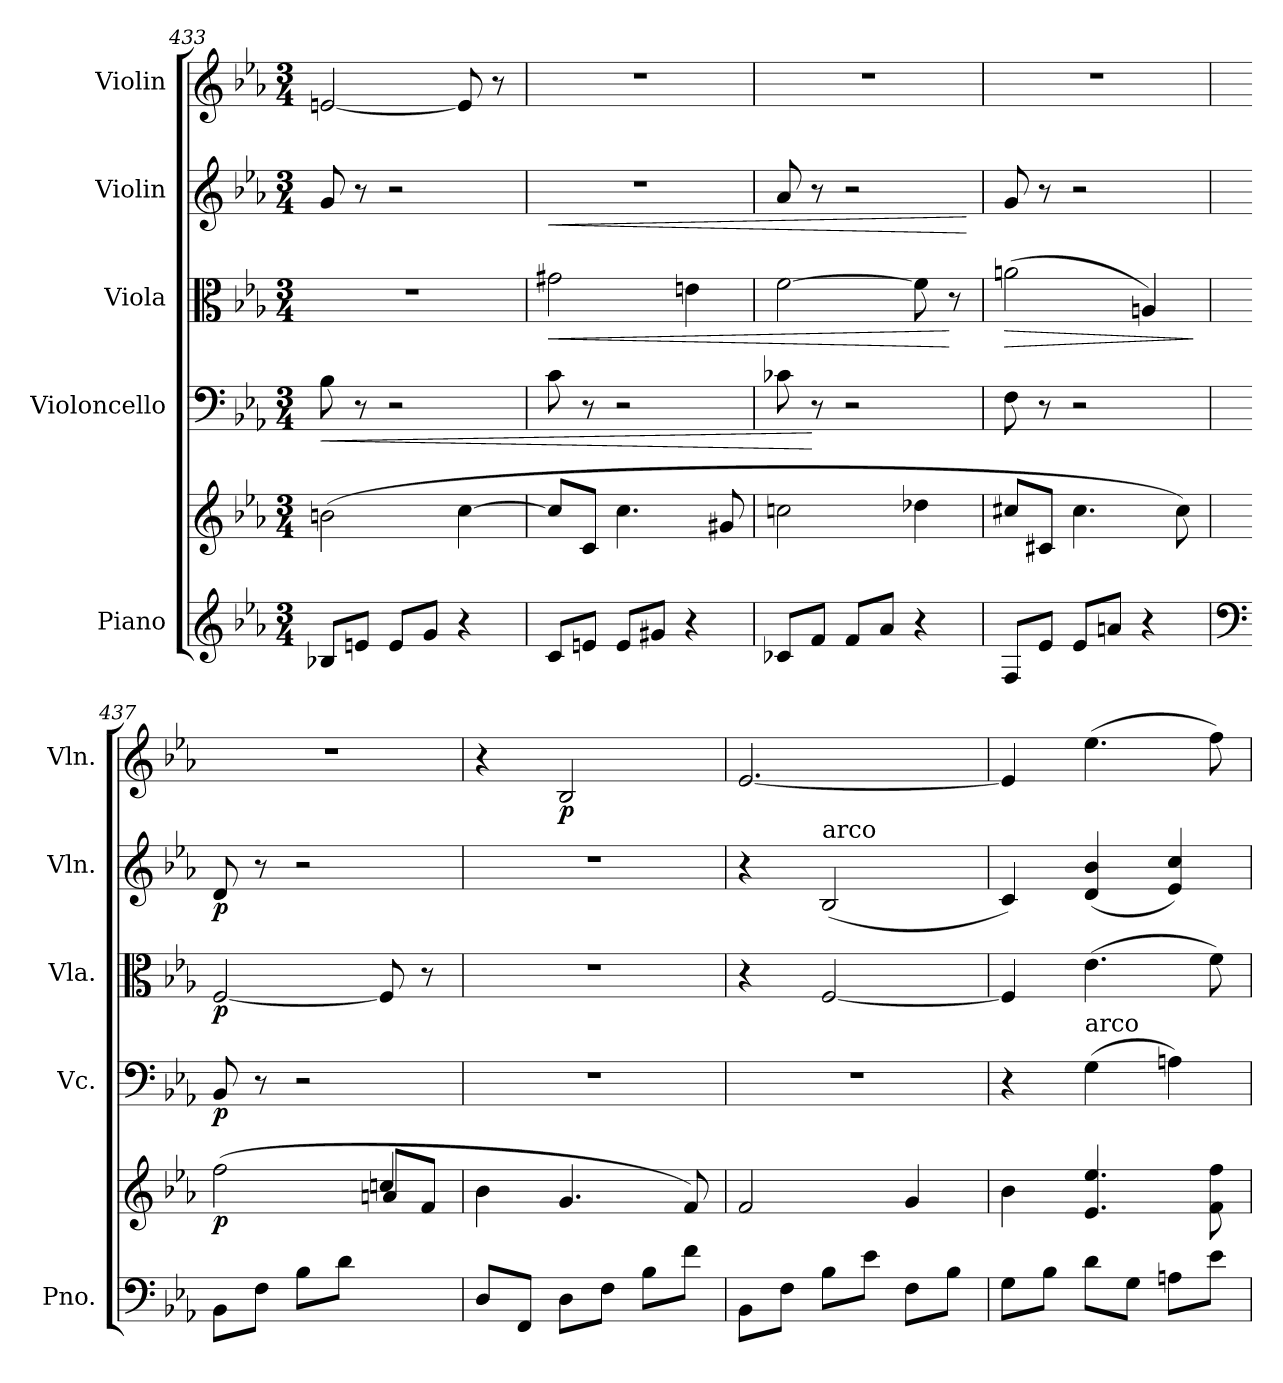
**kern	**kern	**dynam	**kern	**dynam	**kern	**dynam	**kern	**dynam	**kern	**dynam
*part5	*part5	*part5	*part4	*part4	*part3	*part3	*part2	*part2	*part1	*part1
*staff6	*staff5	*staff5/6	*staff4	*staff4	*staff3	*staff3	*staff2	*staff2	*staff1	*staff1
*I"Piano	*	*	*I"Violoncello	*	*I"Viola	*	*I"Violin	*	*I"Violin	*
*I'Pno.	*	*	*I'Vc.	*	*I'Vla.	*	*I'Vln.	*	*I'Vln.	*
*clefG2	*clefG2	*	*clefF4	*	*clefC3	*	*clefG2	*	*clefG2	*
*k[b-e-a-]	*k[b-e-a-]	*	*k[b-e-a-]	*	*k[b-e-a-]	*	*k[b-e-a-]	*	*k[b-e-a-]	*
*M3/4	*M3/4	*	*M3/4	*	*M3/4	*	*M3/4	*	*M3/4	*
=433	=433	=433	=433	=433	=433	=433	=433	=433	=433	=433
!	!	!	!	!LO:HP:b	!	!	!	!	!	!
8B-X/L	(2bn\	.	8B-\	<	2.r	.	8g/	.	[2en/	.
8en/J	.	.	8r	.	.	.	8r	.	.	.
8e/L	.	.	2r	.	.	.	2r	.	.	.
8g/J	.	.	.	.	.	.	.	.	.	.
4r	[4cc\	.	.	.	.	.	.	.	8e/]	.
.	.	.	.	.	.	.	.	.	8r	.
=434	=434	=434	=434	=434	=434	=434	=434	=434	=434	=434
!	!	!	!	!	!	!LO:HP:b	!	!LO:HP:b	!	!
8c/L	8cc/L]	.	8c\	.	2g#X\	<	2.r	<	2.r	.
8en/J	8c/J	.	8r	.	.	.	.	.	.	.
8e/L	4.cc\	.	2r	.	.	.	.	.	.	.
8g#X/J	.	.	.	.	.	.	.	.	.	.
4r	.	.	.	.	4en\	.	.	.	.	.
.	8g#X/	.	.	.	.	.	.	.	.	.
!!LO:LB:g=z
=435	=435	=435	=435	=435	=435	=435	=435	=435	=435	=435
8c-X/L	2ccn\	.	8c-X\	.	[2f\	.	8a-/	.	2.r	.
8f/J	.	.	8r	[	.	.	8r	.	.	.
8f/L	.	.	2r	.	.	.	2r	.	.	.
8a-/J	.	.	.	.	.	.	.	.	.	.
4r	4dd-X\	.	.	.	8f\]	.	.	.	.	.
.	.	.	.	.	8r	[	.	.	.	.
.	.	.	.	.	.	.	.	[	.	.
=436	=436	=436	=436	=436	=436	=436	=436	=436	=436	=436
!	!	!	!	!	!	!LO:HP:b	!	!	!	!
8F/L	8cc#X/L	.	8F\	.	(2an\	>	8g/	.	2.r	.
8e-/J	8c#X/J	.	8r	.	.	.	8r	.	.	.
8e-/L	4.cc#\	.	2r	.	.	.	2r	.	.	.
8an/J	.	.	.	.	.	.	.	.	.	.
4r	.	.	.	.	4An/)	.	.	.	.	.
.	8cc#\)	.	.	.	.	.	.	.	.	.
.	.	.	.	.	.	]	.	.	.	.
=437	=437	=437	=437	=437	=437	=437	=437	=437	=437	=437
*clefF4	*	*	*	*	*	*	*	*	*	*
*	*^	*	*	*	*	*	*	*	*	*
!	!	!	!LO:DY:b	!	!LO:DY:b	!	!LO:DY:b	!	!LO:DY:b	!	!
8BB-\L	(2ff\	2ryy	p	8BB-/	p	[2F/	p	8d/	p	2.r	.
8F\J	.	.	.	8r	.	.	.	8r	.	.	.
8B-\L	.	.	.	2r	.	.	.	2r	.	.	.
8d\J	.	.	.	.	.	.	.	.	.	.	.
4ryy	4ccn/	8an/L	.	.	.	8F/]	.	.	.	.	.
.	.	8f/J	.	.	.	8r	.	.	.	.	.
*	*v	*v	*	*	*	*	*	*	*	*	*
=438	=438	=438	=438	=438	=438	=438	=438	=438	=438	=438
8D/L	4b-\	.	2.r	.	2.r	.	2.r	.	4r	.
8FF/J	.	.	.	.	.	.	.	.	.	.
!	!	!	!	!	!	!	!	!	!	!LO:DY:b
8D\L	4.g/	.	.	.	.	.	.	.	2B-/	p
8F\J	.	.	.	.	.	.	.	.	.	.
8B-\L	.	.	.	.	.	.	.	.	.	.
8f\J	8f/)	.	.	.	.	.	.	.	.	.
=439	=439	=439	=439	=439	=439	=439	=439	=439	=439	=439
8BB-\L	2f/	.	2.r	.	4r	.	4r	.	[2.e-/	.
8F\J	.	.	.	.	.	.	.	.	.	.
!	!	!	!	!	!	!	!LO:TX:a:t=arco	!	!	!
8B-\L	.	.	.	.	[2F/	.	(2B-/	.	.	.
8e-\J	.	.	.	.	.	.	.	.	.	.
8F\L	4g/	.	.	.	.	.	.	.	.	.
8B-\J	.	.	.	.	.	.	.	.	.	.
!!LO:PB:g=z
=440	=440	=440	=440	=440	=440	=440	=440	=440	=440	=440
8G\L	4b-\	.	4r	.	4F/]	.	4c/)	.	4e-/]	.
8B-\J	.	.	.	.	.	.	.	.	.	.
!	!	!	!LO:TX:a:t=arco	!	!	!	!	!	!	!
8d\L	4.e-/ 4.ee-/	.	(4G\	.	(4.e-\	.	(4d/ 4b-/	.	(4.ee-\	.
8G\J	.	.	.	.	.	.	.	.	.	.
8An\L	.	.	4An\)	.	.	.	4e-/ 4cc/)	.	.	.
8e-\J	8f\ 8ff\	.	.	.	8f\)	.	.	.	8ff\)	.
=	=	=	=	=	=	=	=	=	=	=
*-	*-	*-	*-	*-	*-	*-	*-	*-	*-	*-
